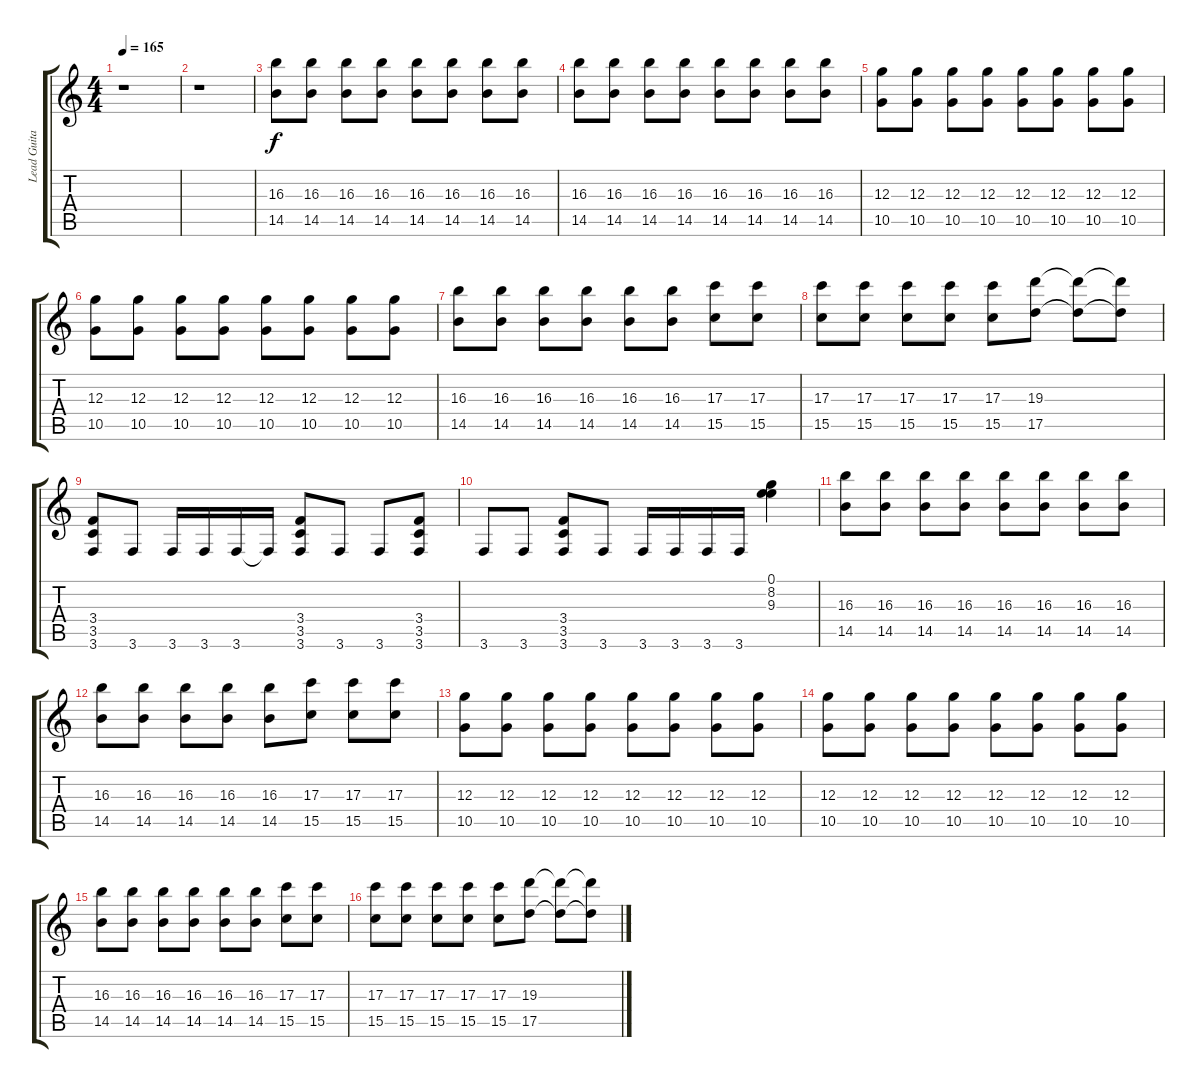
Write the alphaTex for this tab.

\track ("Lead Guitar" "Lead Guita") {instrument distortionguitar}
\staff {score tabs}
\tuning (E4 B3 G3 D3 A2 D2) {hide}
\ts (4 4)
\tempo 165
\clef g2
\ks c
r.1{dy f} |
r.1 |
(16.3 14.5).8 (16.3 14.5).8 (16.3 14.5).8 (16.3 14.5).8 (16.3 14.5).8 (16.3 14.5).8 (16.3 14.5).8 (16.3 14.5).8 |
(16.3 14.5).8 (16.3 14.5).8 (16.3 14.5).8 (16.3 14.5).8 (16.3 14.5).8 (16.3 14.5).8 (16.3 14.5).8 (16.3 14.5).8 |
(12.3 10.5).8 (12.3 10.5).8 (12.3 10.5).8 (12.3 10.5).8 (12.3 10.5).8 (12.3 10.5).8 (12.3 10.5).8 (12.3 10.5).8 |
(12.3 10.5).8 (12.3 10.5).8 (12.3 10.5).8 (12.3 10.5).8 (12.3 10.5).8 (12.3 10.5).8 (12.3 10.5).8 (12.3 10.5).8 |
(16.3 14.5).8 (16.3 14.5).8 (16.3 14.5).8 (16.3 14.5).8 (16.3 14.5).8 (16.3 14.5).8 (17.3 15.5).8 (17.3 15.5).8 |
(17.3 15.5).8 (17.3 15.5).8 (17.3 15.5).8 (17.3 15.5).8 (17.3 15.5).8 (19.3 17.5).8 (19.3{t} 17.5{t}).8 (19.3{t} 17.5{t}).8 |
(3.4 3.5 3.6).8 3.6.8 3.6.16 3.6.16 3.6.16 3.6{t}.16 (3.4 3.5 3.6).8 3.6.8 3.6.8 (3.4 3.5 3.6).8 |
3.6.8 3.6.8 (3.4 3.5 3.6).8 3.6.8 3.6.16 3.6.16 3.6.16 3.6.16 (0.1 8.2 9.3).4 |
(16.3 14.5).8 (16.3 14.5).8 (16.3 14.5).8 (16.3 14.5).8 (16.3 14.5).8 (16.3 14.5).8 (16.3 14.5).8 (16.3 14.5).8 |
(16.3 14.5).8 (16.3 14.5).8 (16.3 14.5).8 (16.3 14.5).8 (16.3 14.5).8 (17.3 15.5).8 (17.3 15.5).8 (17.3 15.5).8 |
(12.3 10.5).8 (12.3 10.5).8 (12.3 10.5).8 (12.3 10.5).8 (12.3 10.5).8 (12.3 10.5).8 (12.3 10.5).8 (12.3 10.5).8 |
(12.3 10.5).8 (12.3 10.5).8 (12.3 10.5).8 (12.3 10.5).8 (12.3 10.5).8 (12.3 10.5).8 (12.3 10.5).8 (12.3 10.5).8 |
(16.3 14.5).8 (16.3 14.5).8 (16.3 14.5).8 (16.3 14.5).8 (16.3 14.5).8 (16.3 14.5).8 (17.3 15.5).8 (17.3 15.5).8 |
(17.3 15.5).8 (17.3 15.5).8 (17.3 15.5).8 (17.3 15.5).8 (17.3 15.5).8 (19.3 17.5).8 (19.3{t} 17.5{t}).8 (19.3{t} 17.5{t}).8
